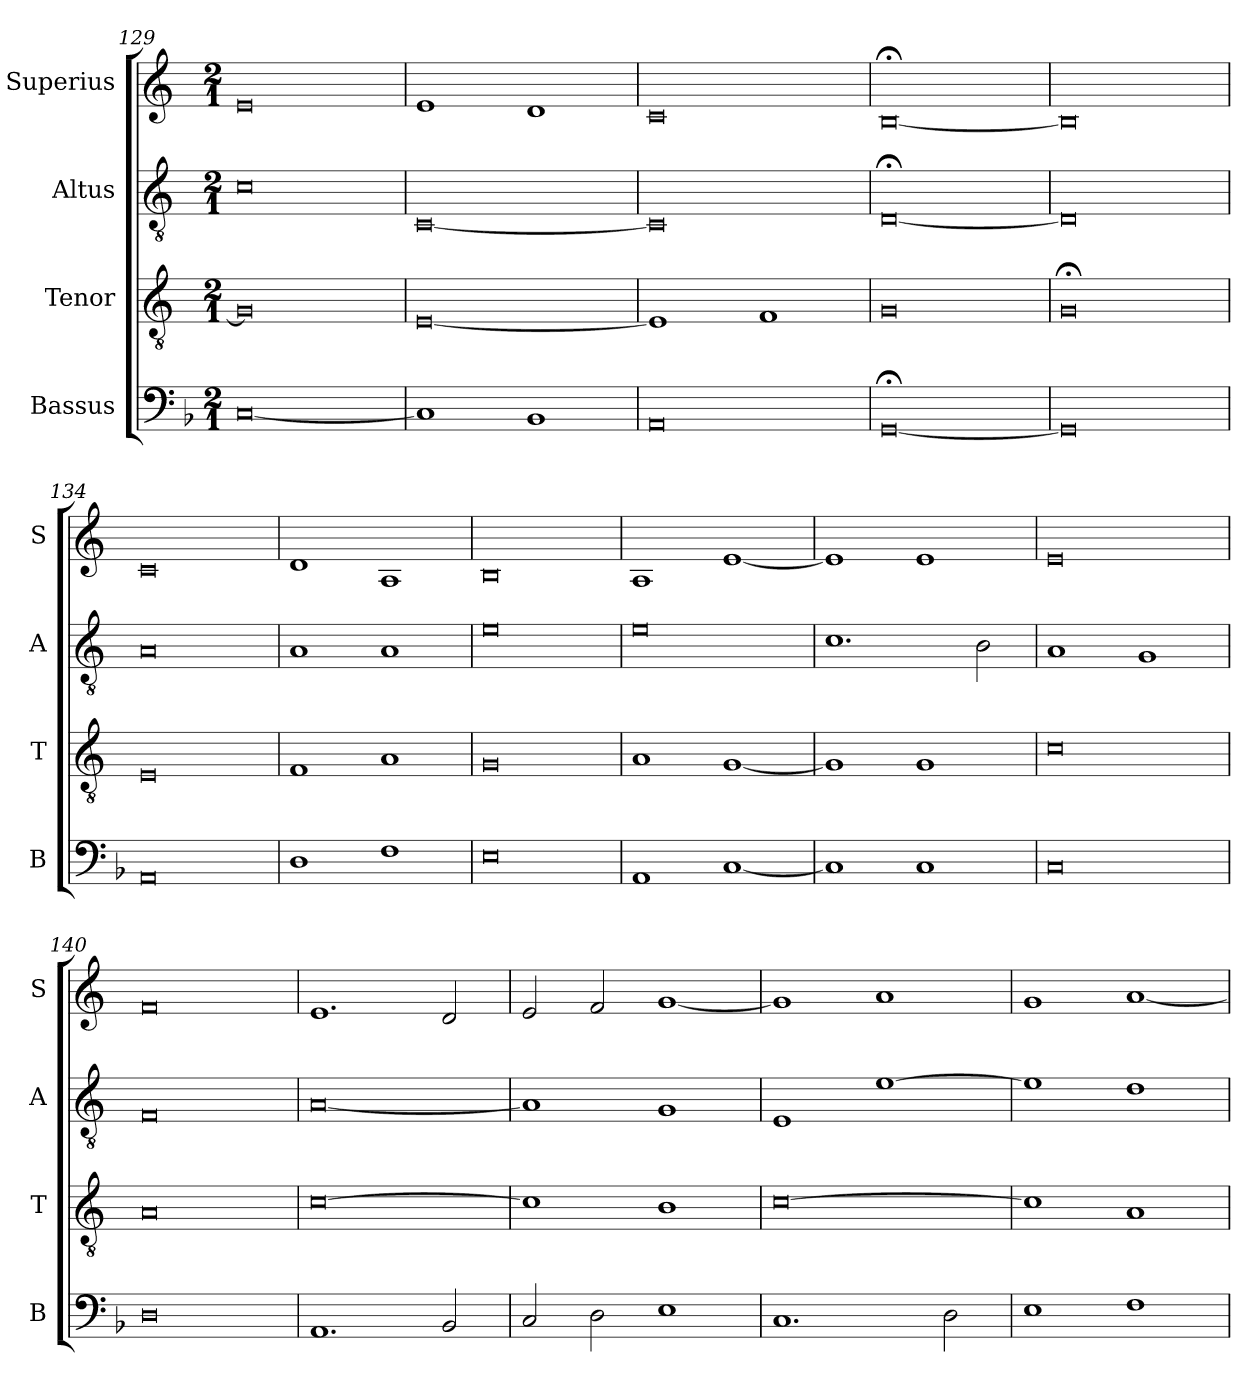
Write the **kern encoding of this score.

**kern	**kern	**kern	**kern
*part4	*part3	*part2	*part1
*staff4	*staff3	*staff2	*staff1
*I"Bassus	*I"Tenor	*I"Altus	*I"Superius
*I'B	*I'T	*I'A	*I'S
*clefF4	*clefGv2	*clefGv2	*clefG2
*k[b-]	*k[]	*k[]	*k[]
*M2/1	*M2/1	*M2/1	*M2/1
=129	=129	=129	=129
[0C	0G]	0c	0e
=130	=130	=130	=130
1C]	[0E	[0C	1e
1BB-	.	.	1d
=131	=131	=131	=131
0AA	1E]	0C]	0c
.	1F	.	.
=132	=132	=132	=132
[0GG;<	0G	[0D;<	[0B;<
=133	=133	=133	=133
0GG]	0G;<	0D]	0B]
=134	=134	=134	=134
0AA	0E	0A	0c
=135	=135	=135	=135
1D	1F	1A	1d
1F	1A	1A	1A
=136	=136	=136	=136
0E	0G	0e	0B
=137	=137	=137	=137
1AA	1A	0e	1A
[1C	[1G	.	[1e
=138	=138	=138	=138
1C]	1G]	1.c	1e]
1C	1G	.	1e
.	.	2B\	.
=139	=139	=139	=139
0C	0c	1A	0e
.	.	1G	.
=140	=140	=140	=140
0D	0A	0F	0f
=141	=141	=141	=141
1.AA	[0c	[0A	1.e
2BB-/	.	.	2d/
=142	=142	=142	=142
2C/	1c]	1A]	2e/
2D\	.	.	2f/
1E	1B	1G	[1g
=143	=143	=143	=143
1.C	[0c	1E	1g]
.	.	[1e	1a
2D\	.	.	.
=144	=144	=144	=144
1E	1c]	1e]	1g
1F	1A	1d	[1a
=	=	=	=
*-	*-	*-	*-
